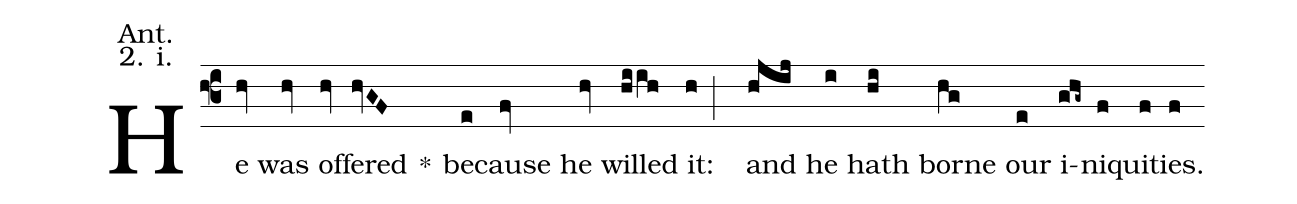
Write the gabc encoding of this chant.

annotation: Ant.;
annotation: 2. i.;
%%
(f3) He(hv) was(hv) of(hv)fered(hvGF) <sp>*</sp>() be(e)cause(fv) he(hv) willed(hiih) it:(h;) and(hjij) he(i) hath(hi) borne(hg) our(e) i(ghg~)ni(f)qui(f)ties.(f)
